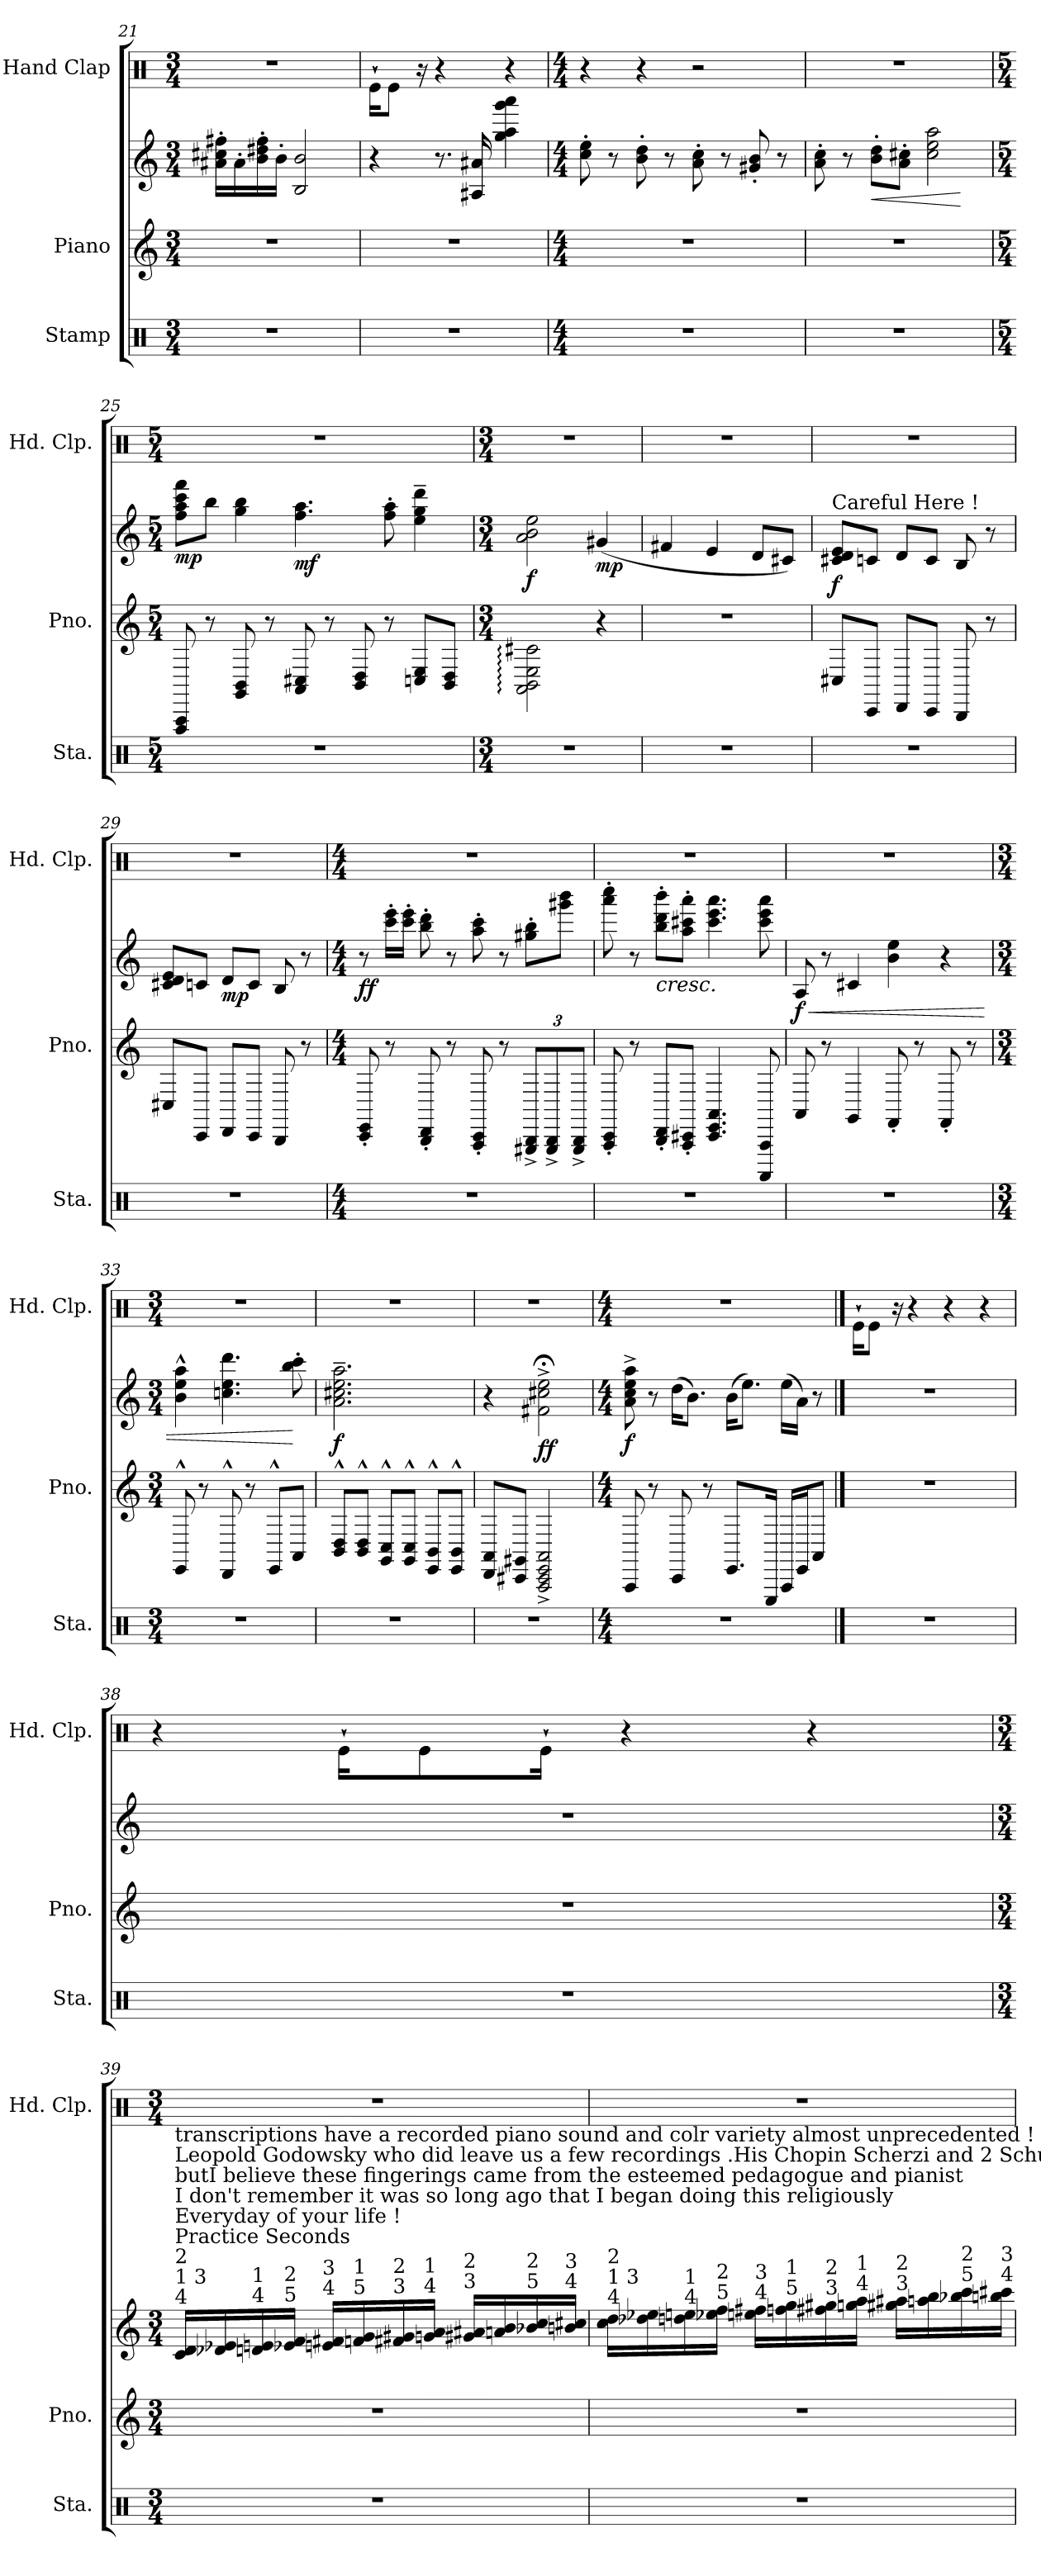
**kern	**kern	**kern	**dynam	**kern
*part3	*part2	*part2	*part2	*part1
*staff4	*staff3	*staff2	*staff2/3	*staff1
*I"Stamp	*I"Piano	*	*	*I"Hand Clap
*I'Sta.	*I'Pno.	*	*	*I'Hd. Clp.
*clefX	*clefG2	*clefG2	*	*clefX
*k[]	*k[]	*k[]	*	*k[]
*M3/4	*M3/4	*M3/4	*	*M3/4
=21	=21	=21	=21	=21
2.r	2.r	16a#X\' 16cc#X\' 16ff#X\'LL	.	2.r
.	.	16a#'\	.	.
.	.	16b\' 16dd#X\' 16ff#\'	.	.
.	.	16b'\JJ	.	.
.	.	2B/ 2b/	.	.
=22	=22	=22	=22	=22
2.r	2.r	4r	.	16Re`\KL
.	.	.	.	8Re\J
.	.	.	.	16r
.	.	8.r	.	4r
.	.	16A#X/ 16a#X/	.	.
.	.	4gg\ 4aa\ 4ggg\ 4aaa\	.	4r
=23	=23	=23	=23	=23
*M4/4	*M4/4	*M4/4	*	*M4/4
1r	1r	8cc\' 8ee\'	.	4r
.	.	8r	.	.
.	.	8b\' 8dd\'	.	4r
.	.	8r	.	.
.	.	8a\' 8cc\'	.	2r
.	.	8r	.	.
.	.	8g#X/' 8b/'	.	.
.	.	8r	.	.
=24	=24	=24	=24	=24
1r	1r	8a\' 8cc\'	.	1r
.	.	8r	.	.
!	!	!	!LO:HP:b	!
.	.	8b\' 8dd\'L	<	.
.	.	8a\' 8cc#X\'J	.	.
.	.	2cc#\ 2ee\ 2aa\	.	.
.	.	.	[	.
!!LO:LB:g=z
=25	=25	=25	=25	=25
*M5/4	*M5/4	*M5/4	*	*M5/4
!	!	!	!LO:DY:b	!
4%5r	8FFF/ 8AAA/	8ff\ 8aa\ 8ccc\ 8fff\L	mp	4%5r
.	8r	8bb\J	.	.
.	8GG/ 8BB/	4gg\ 4bb\	.	.
.	8r	.	.	.
!	!	!	!LO:DY:b	!
.	8AA/ 8C#X/	4.ff\ 4.aa\	mf	.
.	8r	.	.	.
.	8BB/ 8D/	.	.	.
.	8r	8ff\' 8aa\'	.	.
.	8Cn/ 8E/L	4ee\~ 4gg\~ 4ddd\~	.	.
.	8BB/ 8D/J	.	.	.
=26	=26	=26	=26	=26
*M3/4	*M3/4	*M3/4	*	*M3/4
!	!	!	!LO:DY:b	!
2.r	2AA\: 2BB\: 2E\: 2c#X\:	2a\ 2b\ 2ee\	f	2.r
!	!	!	!LO:DY:b	!
.	4r	(>4g#X/	mp	.
=27	=27	=27	=27	=27
2.r	2.r	4f#X/	.	2.r
.	.	4e/	.	.
.	.	8d/L	.	.
.	.	8c#X/J)	.	.
=28	=28	=28	=28	=28
!	!	!LO:TX:a:t=Careful  Here !	!	!
!	!	!	!LO:DY:b	!
2.r	8C#X/L	8c#X/ 8d/ 8e/L	f	2.r
.	8CC/J	8cn/J	.	.
.	8DD/L	8d/L	.	.
.	8CC/J	8c/J	.	.
.	8BBB/	8B/	.	.
.	8r	8r	.	.
=29	=29	=29	=29	=29
2.r	8C#X/L	8c#X/ 8d/ 8e/L	.	2.r
.	8CC/J	8cn/J	.	.
!	!	!	!LO:DY:b	!
.	8DD/L	8d/L	mp	.
.	8CC/J	8c/J	.	.
.	8BBB/	8B/	.	.
.	8r	8r	.	.
=30	=30	=30	=30	=30
*M4/4	*M4/4	*M4/4	*	*M4/4
!	!	!	!LO:DY:b	!
1r	8CC/' 8EE/'	8r	ff	1r
.	8r	16ccc\' 16eee\'LL	.	.
.	.	16ccc\' 16eee\'JJ	.	.
.	8BBB/' 8DD/'	8bb\' 8ddd\'	.	.
.	8r	8r	.	.
.	8AAA/' 8CC/'	8aa\' 8ccc\'	.	.
.	8r	8r	.	.
*	*Xbrackettup	*	*	*
.	12GGG#X/^ 12BBB/^L	8gg#X\' 8bb\'L	.	.
.	12GGG#/^ 12BBB/^	.	.	.
.	.	8ggg#X\ 8bbb\J	.	.
.	12GGG#/^ 12BBB/^J	.	.	.
=31	=31	=31	=31	=31
1r	8AAA/' 8CC/'	8aaa\' 8cccc\'	.	1r
.	8r	8r	.	.
!	!	!	!LO:HP:b	!
.	8BBB/' 8DD/'L	8bb\' 8ddd\' 8bbb\'L	<	.
.	8AAA/' 8CC#X/'J	8aa\' 8ccc#X\' 8aaa\'J	.	.
.	4.CC#/ 4.EE/ 4.AA/	4.ccc#\ 4.eee\ 4.aaa\	.	.
!	!	!	!LO:DY:b	!
.	8AAAA/ 8AAA/	8ccc#\ 8eee\ 8aaa\	other-dynamics	.
.	.	.	[	.
!!LO:PB:g=z
=32	=32	=32	=32	=32
!	!	!	!LO:HP:b	!
!	!	!	!LO:DY:n=1:b	!
1r	8AA/	8A/	< f	1r
.	8r	8r	.	.
.	4GG/	4c#X/	.	.
.	8FF'/	4b\ 4ee\	.	.
.	8r	.	.	.
.	8FF'/	4r	.	.
.	8r	.	.	.
=33	=33	=33	=33	=33
*M3/4	*M3/4	*M3/4	*	*M3/4
2.r	8EE^^/	4b\^^ 4ee\^^ 4aa\^^	.	2.r
.	8r	.	.	.
.	8DD^^/	4.ccn\ 4.ee\ 4.ddd\	.	.
.	8r	.	.	.
.	8EE^^/L	.	.	.
.	8AA/J	8bb\' 8ccc\'	[	.
=34	=34	=34	=34	=34
!	!	!	!LO:DY:b	!
2.r	8BB/^^ 8D/^^L	2.a\~ 2.cc#X\~ 2.ee\~ 2.aa\~	f	2.r
.	8BB/^^ 8D/^^J	.	.	.
.	8GG/^^ 8C/^^L	.	.	.
.	8GG/^^ 8C/^^J	.	.	.
.	8EE/^^ 8BB/^^L	.	.	.
.	8EE/^^ 8BB/^^J	.	.	.
=35	=35	=35	=35	=35
2.r	8DD/ 8AA/L	4r	.	2.r
.	8CC#X/ 8GG#X/J	.	.	.
!	!	!	!LO:DY:b	!
.	2AAA/^ 2CC#/^ 2EE/^ 2AA/^	2f#X\;<^ 2cc#X\;<^ 2ee\;<^	ff	.
=36	=36	=36	=36	=36
*M4/4	*M4/4	*M4/4	*	*M4/4
*	*	*	*	*MM142
!	!	!	!LO:DY:b	!
1r	8AAA/	8a\^ 8cc\^ 8ee\^ 8aa\^	f	1r
.	8r	8r	.	.
.	8CC/	(>16dd\KL	.	.
.	.	8.b\J)	.	.
.	8r	.	.	.
.	8.EE/L	(>16b\KL	.	.
.	.	8.ee\J)	.	.
.	16EEE/Jk	.	.	.
.	16AAA/LL	(>16ee\LL	.	.
.	16EE/J	16a\JJ)	.	.
.	8AA/J	8r	.	.
==37	==37	==37	==37	==37
1r	1r	1r	.	16Re`\KL
.	.	.	.	8Re\J
.	.	.	.	16r
.	.	.	.	4r
.	.	.	.	4r
.	.	.	.	4r
=38	=38	=38	=38	=38
1r	1r	1r	.	4r
.	.	.	.	16Re`\KL
.	.	.	.	8Re\
.	.	.	.	16Re`\Jk
.	.	.	.	4r
.	.	.	.	4r
!!LO:LB:g=z
=39	=39	=39	=39	=39
*M3/4	*M3/4	*M3/4	*	*M3/4
!	!	!LO:TX:a:t=4	!	!
!	!	!LO:TX:a:t=1        3	!	!
!	!	!LO:TX:a:t=2	!	!
!	!	!LO:TX:a:t=Practice  Seconds	!	!
!	!	!LO:TX:a:t=Everyday  of  your  life !	!	!
!	!	!LO:TX:a:t=I don't remember  it  was  so long  ago that I  began doing  this  religiously	!	!
!	!	!LO:TX:a:t=butI believe these  fingerings  came  from  the esteemed pedagogue and pianist	!	!
!	!	!LO:TX:a:t=Leopold  Godowsky  who did leave us a  few recordings .His Chopin Scherzi and 2 Schubert	!	!
!	!	!LO:TX:a:t=transcriptions have  a  recorded  piano  sound  and  colr  variety almost  unprecedented  !	!	!
2.r	2.r	16c/ 16d/LL	.	2.r
.	.	16d-X/ 16e-X/	.	.
!	!	!LO:TX:a:t=4	!	!
!	!	!LO:TX:a:t=1	!	!
.	.	16dn/ 16en/	.	.
!	!	!LO:TX:a:t=5	!	!
!	!	!LO:TX:a:t=2	!	!
.	.	16e-X/ 16f/JJ	.	.
!	!	!LO:TX:a:t=4	!	!
!	!	!LO:TX:a:t=3	!	!
.	.	16en/ 16f#X/LL	.	.
!	!	!LO:TX:a:t=5	!	!
!	!	!LO:TX:a:t=1	!	!
.	.	16fn/ 16g/	.	.
!	!	!LO:TX:a:t=3	!	!
!	!	!LO:TX:a:t=2	!	!
.	.	16f#X/ 16g#X/	.	.
!	!	!LO:TX:a:t=4	!	!
!	!	!LO:TX:a:t=1	!	!
.	.	16gn/ 16a/JJ	.	.
!	!	!LO:TX:a:t=3	!	!
!	!	!LO:TX:a:t=2	!	!
.	.	16g#X/ 16a#X/LL	.	.
.	.	16an/ 16b/	.	.
!	!	!LO:TX:a:t=5	!	!
!	!	!LO:TX:a:t=2	!	!
.	.	16b-X/ 16cc/	.	.
!	!	!LO:TX:a:t=4	!	!
!	!	!LO:TX:a:t=3	!	!
.	.	16bn/ 16cc#X/JJ	.	.
=40	=40	=40	=40	=40
!	!	!LO:TX:a:t=4	!	!
!	!	!LO:TX:a:t=1        3	!	!
!	!	!LO:TX:a:t=2	!	!
2.r	2.r	16cc\ 16dd\LL	.	2.r
.	.	16dd-X\ 16ee-X\	.	.
!	!	!LO:TX:a:t=4	!	!
!	!	!LO:TX:a:t=1	!	!
.	.	16ddn\ 16een\	.	.
!	!	!LO:TX:a:t=5	!	!
!	!	!LO:TX:a:t=2	!	!
.	.	16ee-X\ 16ff\JJ	.	.
!	!	!LO:TX:a:t=4	!	!
!	!	!LO:TX:a:t=3	!	!
.	.	16een\ 16ff#X\LL	.	.
!	!	!LO:TX:a:t=5	!	!
!	!	!LO:TX:a:t=1	!	!
.	.	16ffn\ 16gg\	.	.
!	!	!LO:TX:a:t=3	!	!
!	!	!LO:TX:a:t=2	!	!
.	.	16ff#X\ 16gg#X\	.	.
!	!	!LO:TX:a:t=4	!	!
!	!	!LO:TX:a:t=1	!	!
.	.	16ggn\ 16aa\JJ	.	.
!	!	!LO:TX:a:t=3	!	!
!	!	!LO:TX:a:t=2	!	!
.	.	16gg#X\ 16aa#X\LL	.	.
.	.	16aan\ 16bb\	.	.
!	!	!LO:TX:a:t=5	!	!
!	!	!LO:TX:a:t=2	!	!
.	.	16bb-X\ 16ccc\	.	.
!	!	!LO:TX:a:t=4	!	!
!	!	!LO:TX:a:t=3	!	!
.	.	16bbn\ 16ccc#X\JJ	.	.
=	=	=	=	=
*-	*-	*-	*-	*-
